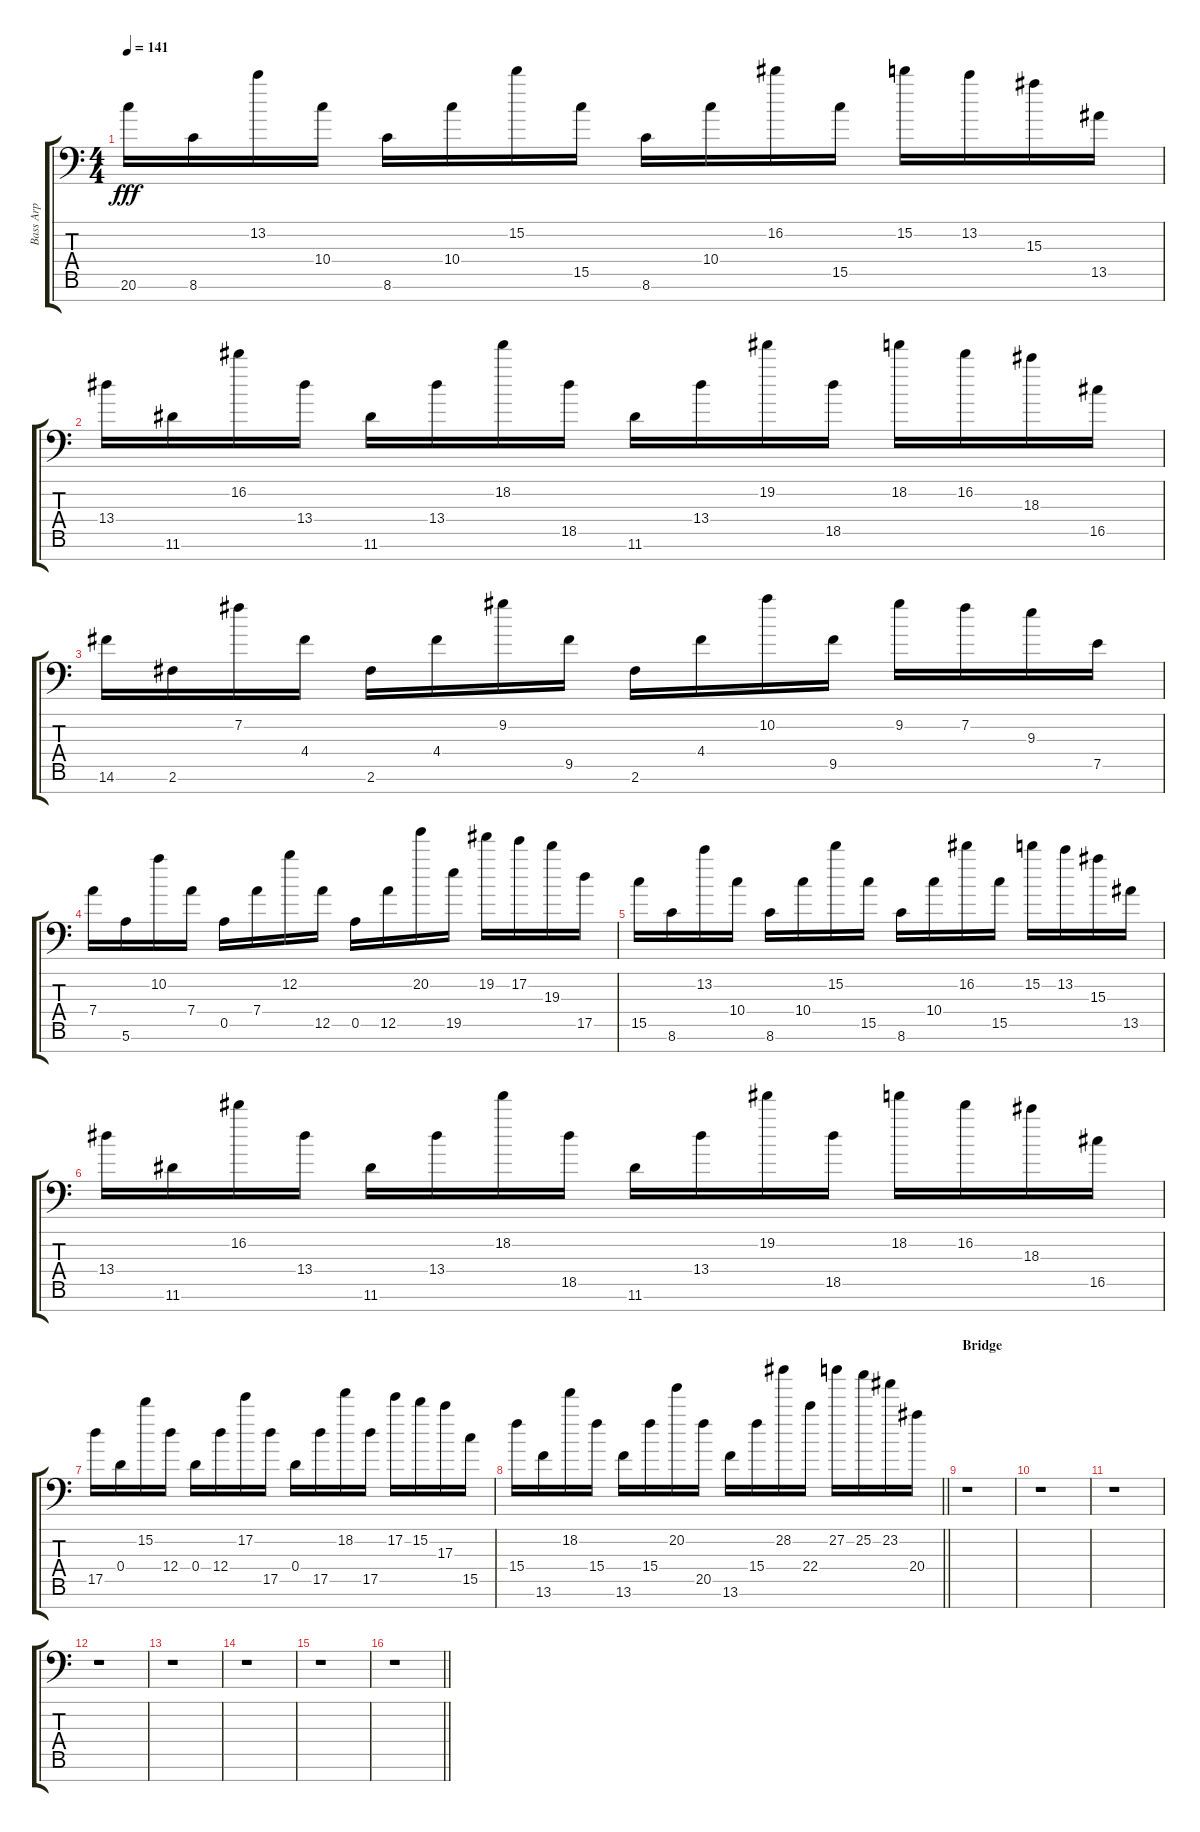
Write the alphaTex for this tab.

\track ("Bass Arp" "Bass Arp") {instrument synthbass2}
\staff {score tabs}
\tuning (C8 B3 G3 D3 A2 E2 C-1) {hide}
\ts (4 4)
\tempo 141
\clef f4
\ks c
20.6.16{dy fff} 8.6.16 13.2.16 10.4.16 8.6.16 10.4.16 15.2.16 15.5.16 8.6.16 10.4.16 16.2.16 15.5.16 15.2.16 13.2.16 15.3.16 13.5.16 |
13.4.16 11.6.16 16.2.16 13.4.16 11.6.16 13.4.16 18.2.16 18.5.16 11.6.16 13.4.16 19.2.16 18.5.16 18.2.16 16.2.16 18.3.16 16.5.16 |
14.6.16 2.6.16 7.2.16 4.4.16 2.6.16 4.4.16 9.2.16 9.5.16 2.6.16 4.4.16 10.2.16 9.5.16 9.2.16 7.2.16 9.3.16 7.5.16 |
7.4.16 5.6.16 10.2.16 7.4.16 0.5.16 7.4.16 12.2.16 12.5.16 0.5.16 12.5.16 20.2.16 19.5.16 19.2.16 17.2.16 19.3.16 17.5.16 |
15.5.16 8.6.16 13.2.16 10.4.16 8.6.16 10.4.16 15.2.16 15.5.16 8.6.16 10.4.16 16.2.16 15.5.16 15.2.16 13.2.16 15.3.16 13.5.16 |
13.4.16 11.6.16 16.2.16 13.4.16 11.6.16 13.4.16 18.2.16 18.5.16 11.6.16 13.4.16 19.2.16 18.5.16 18.2.16 16.2.16 18.3.16 16.5.16 |
17.5.16 0.4.16 15.2.16 12.4.16 0.4.16 12.4.16 17.2.16 17.5.16 0.4.16 17.5.16 18.2.16 17.5.16 17.2.16 15.2.16 17.3.16 15.5.16 |
\barLineRight lightlight
15.4.16 13.6.16 18.2.16 15.4.16 13.6.16 15.4.16 20.2.16 20.5.16 13.6.16 15.4.16 28.2.16 22.4.16 27.2.16 25.2.16 23.2.16 20.4.16 |
\section ("" "Bridge")
r.1 |
r.1 |
r.1 |
r.1 |
r.1 |
r.1 |
r.1 |
\barLineRight lightlight
r.1
